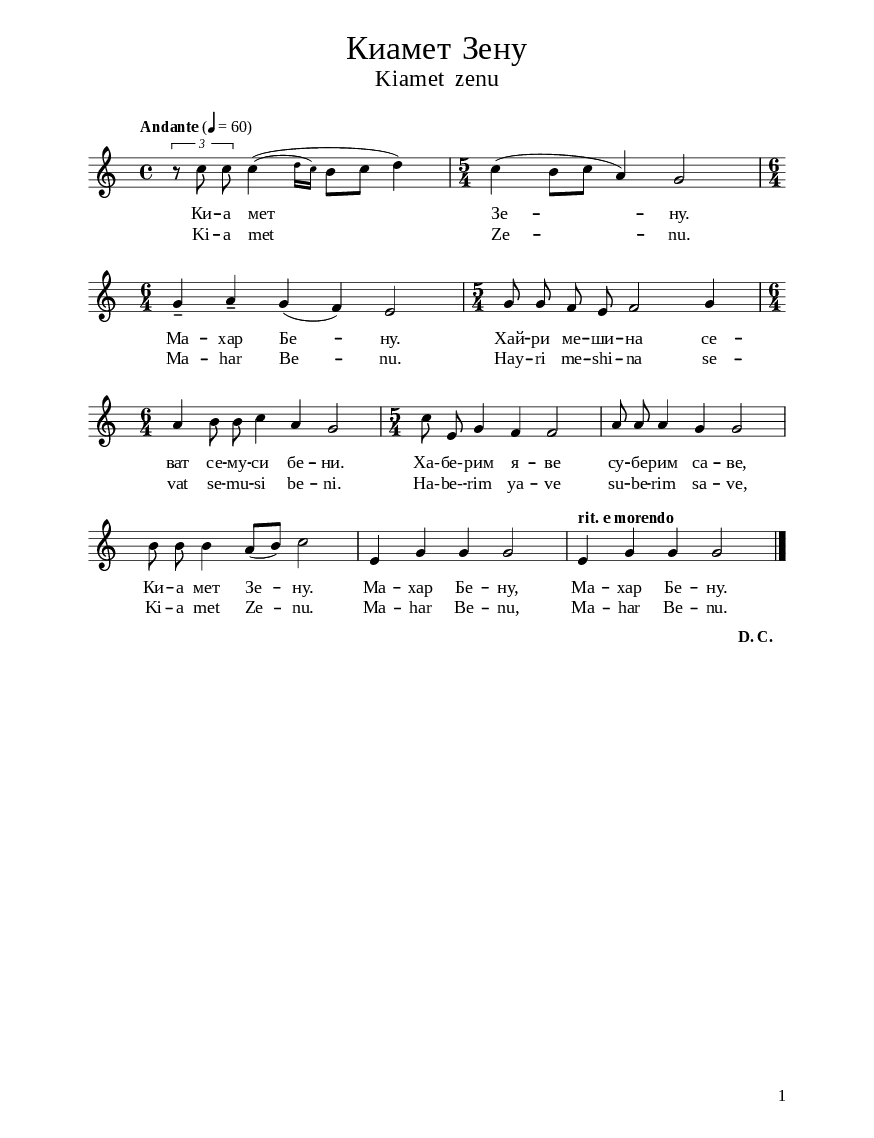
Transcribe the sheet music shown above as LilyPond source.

\version "2.20.0"

\paper {
  #(set-paper-size "a5")
}

\bookpart {
\paper {
  print-all-headers = ##t
  print-page-number = ##t
  print-first-page-number = ##t

  % put page numbers on the bottom
  oddHeaderMarkup = \markup ""
  evenHeaderMarkup = \markup ""
  oddFooterMarkup = \markup
    \fill-line {
      ""
      \on-the-fly #print-page-number-check-first \fromproperty #'page:page-number-string
    }
  evenFooterMarkup = \markup
    \fill-line {
      \on-the-fly #print-page-number-check-first \fromproperty #'page:page-number-string
      ""
    }

  left-margin = 1.5\cm
  right-margin = 1.5\cm
  top-margin = 1.6\cm
  bottom-margin = 1.2\cm
  ragged-bottom = ##t % do not spread the staves to fill the whole vertical space

  % change lyrics and titles font (affects notes also)
  fonts =
    #(make-pango-font-tree
     "Times New Roman"
     "DejaVu Sans"
     "DejaVu Sans Mono"
     (/ (* staff-height pt) 3.6))

  % change distance between staves
  system-system-spacing =
    #'((basic-distance . 12)
       (minimum-distance . 6)
       (padding . 1)
       (stretchability . 12))
}

\header {
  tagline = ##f
}

\score{
  \layout { 
    indent = 0.0\cm % remove first line indentation
    ragged-last = ##f % do not spread last line to fill the whole space
    \context {
      \Score
      \omit BarNumber %remove bar numbers
    } % context

    \context { % change staff size
      \Staff
      fontSize = #+0 % affects notes size only
      \override StaffSymbol #'staff-space = #(magstep -3)
      \override StaffSymbol #'thickness = #0.5
      \override BarLine #'hair-thickness = #1
      %\override StaffSymbol #'ledger-line-thickness = #'(0 . 0)
    }

    \context { % adjust space between staff and lyrics and between the two lyric lines
      \Lyrics
      \override VerticalAxisGroup.nonstaff-relatedstaff-spacing = #'(
        (basic-distance . 4.5)
      )
      \override VerticalAxisGroup.nonstaff-nonstaff-spacing = #'((minimum-distance . 2))
    }
  } % layout

  \new Voice \absolute {
    \clef treble
    \key c \major
    \time 4/4 
    \tempo \markup { % make tempo note smaller
      \concat { "Andante" \normal-text { " (" }
          \teeny \general-align #Y #DOWN \note #"4" #0.8
          \normal-text { " = 60)" }
      }
    } 
  
	\autoBeamOff
   
  \tupletUp \tuplet 3/2 {r8 c'' c''8 }  c''4~ ( \slashedGrace { \stemDown d''16[c''16] \stemNeutral }  b'8[c''] d''4) | \time 5/4  c''4 ( b'8 [c''] a'4 ) g'2 \break | 
 
  \time 6/4  g'4 -- a' -- g' ( f' ) e'2 | \time 5/4  g'8 g' f' e' f'2 g'4 \break |

  \time 6/4  a'4 b'8 b' c''4 a' g'2 |\time 5/4  c''8 e' g'4 f' f'2 |  a'8 a' a'4 g' g'2 \break |

  b'8 b' b'4 a'8 [( b' )] c''2 |e'4 g' g' g'2 | \tempo "rit. e morendo" e'4 g' g' g'2 | \bar "|."
    
  }
  
  
  
 \addlyrics {
   Ки -- а мет Зе --  -- ну. Ма -- хар Бе  --  ну. Хай  --  ри ме  -- ши  --  на се  -- 
   ват се  -- му  -- си бе  -- ни. "Ха-"  -- "бе-" -- рим я -- ве су  -- бе  -- рим са  -- ве,
   Ки -- а мет Зе --  -- ну. Ма -- хар Бе  --  ну, Ма -- хар Бе  --  ну.  
 }

 \addlyrics {
   Ki -- a met Ze --  -- nu. Ma -- har Be  --  nu. Hay  --  ri me  -- shi  --  na se  -- 
   vat se  -- mu  -- si be  -- ni. "Ha-"  -- "be-" -- rim ya -- ve su  -- be  -- rim sa  -- ve,
   Ki -- a met Ze --  -- nu. Ma -- har Be  --  nu, Ma -- har Be  --  nu.  
 }
  
 \header {
    title = \markup \column \normal-text \fontsize #2.5 {
              \center-align
              \line { Киамет Зену }
              \vspace #-0.6
              \center-align
              \line \fontsize #-3 { Kiamet zenu }
              \vspace #-0.8
              \center-align
              \line \fontsize #-3 { " " }
            }
  }
  
  
  
  \midi{}

} % score

\markup \halign #-38.8 \raise #2.8 \override #'(baseline-skip . 2) { 
  \column  { 
    \line { 
      \bold  { "D. C." }
    }
   
  }
} 

\pageBreak

% include foreign translation(s) of the song

} % bookpart
